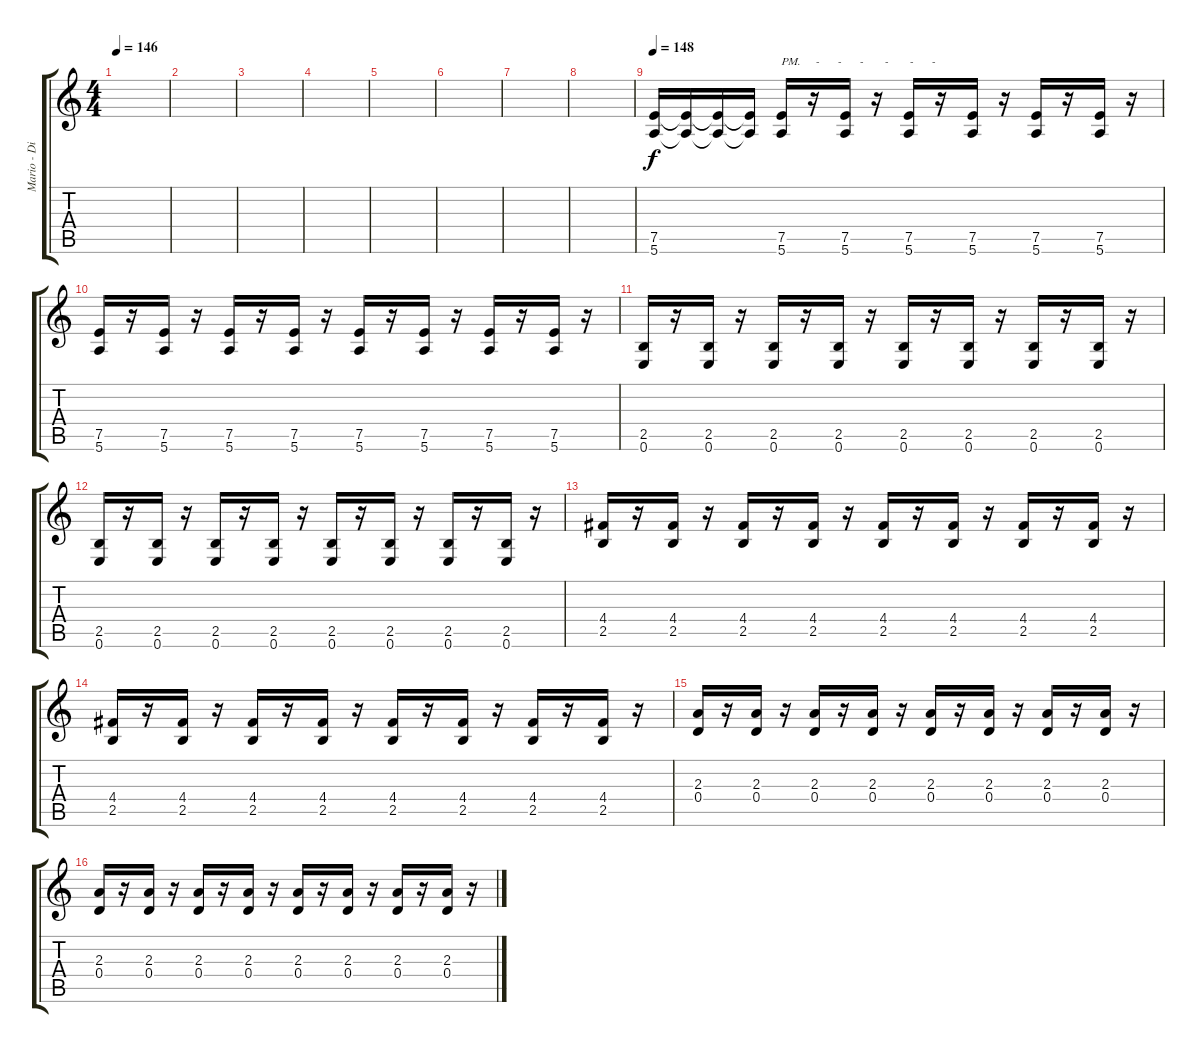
\track ("Mario - Distortion" "Mario - Di") {instrument distortionguitar}
\staff {score tabs}
\tuning (E4 B3 G3 D3 A2 E2) {hide}
\ts (4 4)
\tempo 146
\clef g2
\ks c
|
|
|
|
|
|
|
|
\tempo 148
(7.5 5.6).16 (7.5{t} 5.6{t}).16 (7.5{t} 5.6{t}).16 (7.5{t} 5.6{t}).16 (7.5 5.6).16{txt "PM.     -      -      -       -       -      -    "} r.16 (7.5 5.6).16 r.16 (7.5 5.6).16 r.16 (7.5 5.6).16 r.16 (7.5 5.6).16 r.16 (7.5 5.6).16 r.16 |
(7.5 5.6).16 r.16 (7.5 5.6).16 r.16 (7.5 5.6).16 r.16 (7.5 5.6).16 r.16 (7.5 5.6).16 r.16 (7.5 5.6).16 r.16 (7.5 5.6).16 r.16 (7.5 5.6).16 r.16 |
(2.5 0.6).16 r.16 (2.5 0.6).16 r.16 (2.5 0.6).16 r.16 (2.5 0.6).16 r.16 (2.5 0.6).16 r.16 (2.5 0.6).16 r.16 (2.5 0.6).16 r.16 (2.5 0.6).16 r.16 |
(2.5 0.6).16 r.16 (2.5 0.6).16 r.16 (2.5 0.6).16 r.16 (2.5 0.6).16 r.16 (2.5 0.6).16 r.16 (2.5 0.6).16 r.16 (2.5 0.6).16 r.16 (2.5 0.6).16 r.16 |
(4.4 2.5).16 r.16 (4.4 2.5).16 r.16 (4.4 2.5).16 r.16 (4.4 2.5).16 r.16 (4.4 2.5).16 r.16 (4.4 2.5).16 r.16 (4.4 2.5).16 r.16 (4.4 2.5).16 r.16 |
(4.4 2.5).16 r.16 (4.4 2.5).16 r.16 (4.4 2.5).16 r.16 (4.4 2.5).16 r.16 (4.4 2.5).16 r.16 (4.4 2.5).16 r.16 (4.4 2.5).16 r.16 (4.4 2.5).16 r.16 |
(2.3 0.4).16 r.16 (2.3 0.4).16 r.16 (2.3 0.4).16 r.16 (2.3 0.4).16 r.16 (2.3 0.4).16 r.16 (2.3 0.4).16 r.16 (2.3 0.4).16 r.16 (2.3 0.4).16 r.16 |
(2.3 0.4).16 r.16 (2.3 0.4).16 r.16 (2.3 0.4).16 r.16 (2.3 0.4).16 r.16 (2.3 0.4).16 r.16 (2.3 0.4).16 r.16 (2.3 0.4).16 r.16 (2.3 0.4).16 r.16
